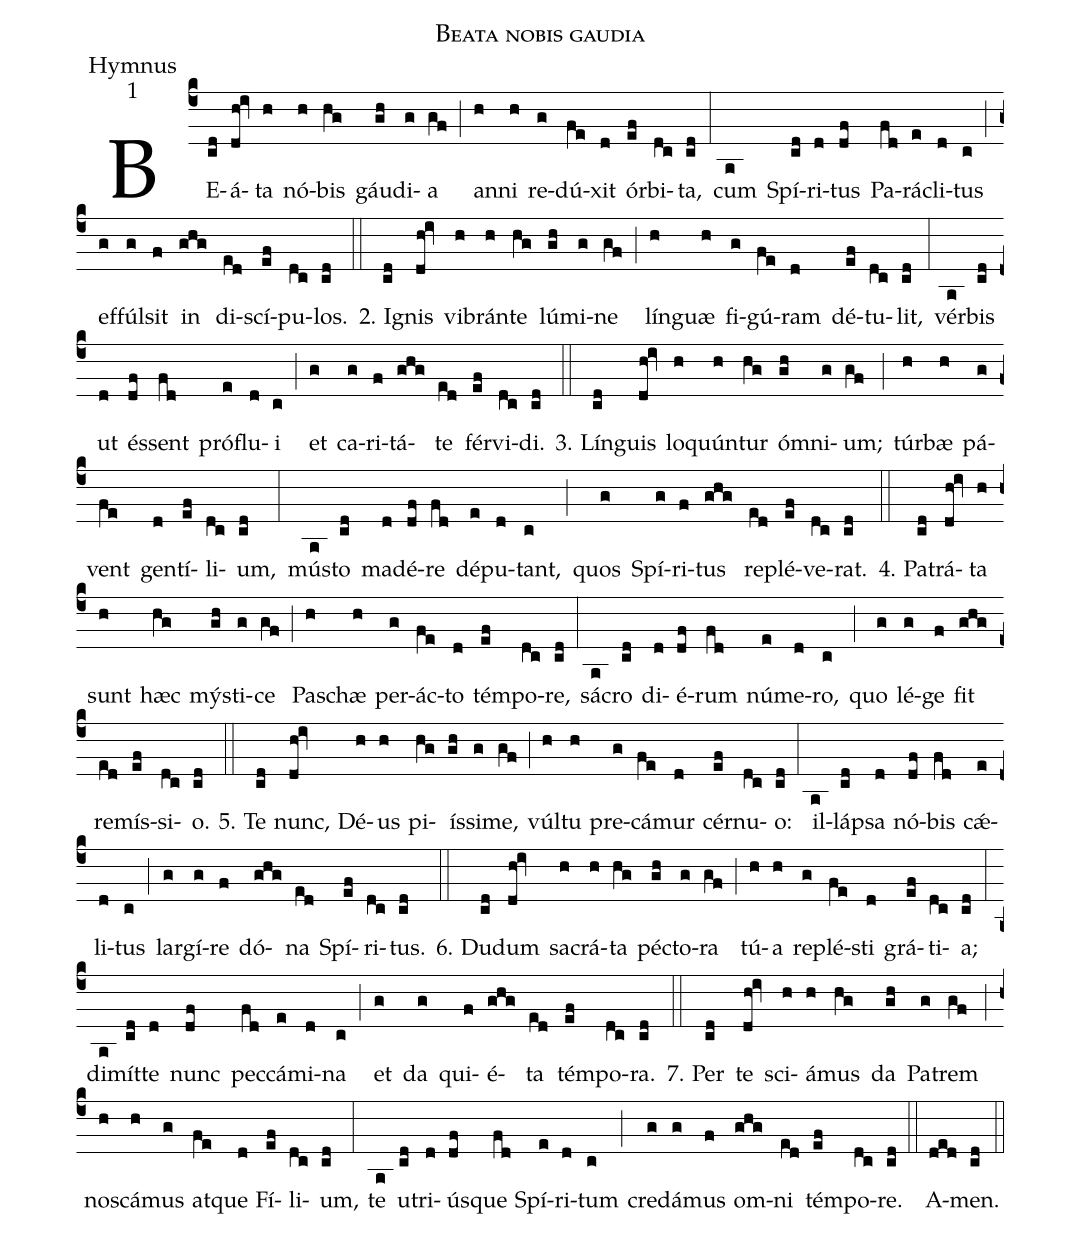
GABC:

name:Beata nobis gaudia;
office-part:Hymnus;
mode:1;
%%
(c4)BE(cd)á(dh!iv)ta(h) nó(h)bis(hg) gáu(gh)di(g)a(gf) (;)
an(h)ni(h) re(g)dú(fe)xit(d) ór(ef)bi(dc)ta,(cd) (:)
cum(a) Spí(cd)ri(d)tus(df) Pa(fd)rá(e)cli(d)tus(c) (;)
ef(g)fúl(g)sit(f) in(ghg) di(ed)scí(ef)pu(dc)los.(cd) (::)

2. I(cd)gnis(dh!iv) vi(h)brán(h)te(hg) lú(gh)mi(g)ne(gf) (;)
lín(h)guæ(h) fi(g)gú(fe)ram(d) dé(ef)tu(dc)lit,(cd) (:)
vér(a)bis(cd) ut(d) és(df)sent(fd) pró(e)flu(d)i(c) (;)
et(g) ca(g)ri(f)tá(ghg)te(ed) fér(ef)vi(dc)di.(cd) (::)

3. Lín(cd)guis(dh!iv) lo(h)quún(h)tur(hg) óm(gh)ni(g)um;(gf) (;) túr(h)bæ(h) pá(g)vent(fe) gen(d)tí(ef)li(dc)um,(cd) (:)
mús(a)to(cd) ma(d)dé(df)re(fd) dé(e)pu(d)tant,(c) (;)
quos(g) Spí(g)ri(f)tus(ghg) re(ed)plé(ef)ve(dc)rat.(cd) (::)

4. Pa(cd)trá(dh!iv)ta(h) sunt(h) hæc(hg) mýs(gh)ti(g)ce(gf) (;)
Pas(h)chæ(h) per(g)ác(fe)to(d) tém(ef)po(dc)re,(cd) (:)
sá(a)cro(cd) di(d)é(df)rum(fd) nú(e)me(d)ro,(c) (;)
quo(g) lé(g)ge(f) fit(ghg) re(ed)mís(ef)si(dc)o.(cd) (::)

5. Te(cd) nunc,(dh!iv) Dé(h)us(h) pi(hg)ís(gh)si(g)me,(gf) (;)
vúl(h)tu(h) pre(g)cá(fe)mur(d) cér(ef)nu(dc)o:(cd) (:)
il(a)láp(cd)sa(d) nó(df)bis(fd) cǽ(e)li(d)tus(c) (;)
lar(g)gí(g)re(f) dó(ghg)na(ed) Spí(ef)ri(dc)tus.(cd) (::)

6. Du(cd)dum(dh!iv) sa(h)crá(h)ta(hg) péc(gh)to(g)ra(gf) (;)
tú(h)a(h) re(g)plé(fe)sti(d) grá(ef)ti(dc)a;(cd) (:)
di(a)mít(cd)te(d) nunc(df) pec(fd)cá(e)mi(d)na(c) (;)
et(g) da(g) qui(f)é(ghg)ta(ed) tém(ef)po(dc)ra.(cd) (::)

7. Per(cd) te(dh!iv) sci(h)á(h)mus(hg) da(gh) Pa(g)trem(gf) (;) nos(h)cá(h)mus(g) at(fe)que(d) Fí(ef)li(dc)um,(cd) (:)
te(a) u(cd)tri(d)ús(df)que(fd) Spí(e)ri(d)tum(c) (;)
cre(g)dá(g)mus(f) om(ghg)ni(ed) tém(ef)po(dc)re.(cd) (::)
A(ded)men.(cd) (::)
